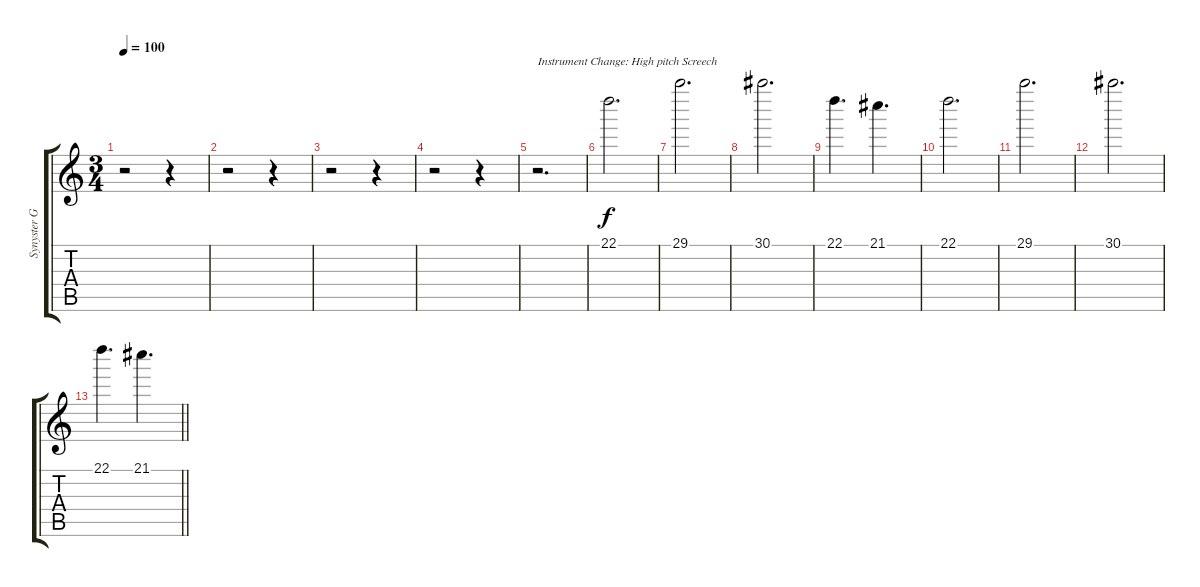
\track ("Synyster Gates Panned" "Synyster G") {instrument distortionguitar}
\staff {score tabs}
\tuning (E4 B3 G3 D3 A2 D2) {hide}
\ts (3 4)
\tempo 100
\clef g2
\ks c
r.2{dy f} r.4 |
r.2 r.4 |
r.2 r.4 |
r.2 r.4 |
r.2{d txt "Instrument Change: High pitch Screech" volume 14 balance 4 instrument ocarina} |
22.1.2{d} |
29.1.2{d} |
30.1.2{d} |
22.1.4{d} 21.1.4{d} |
22.1.2{d} |
29.1.2{d} |
30.1.2{d} |
\barLineRight lightlight
22.1.4{d} 21.1.4{d}
